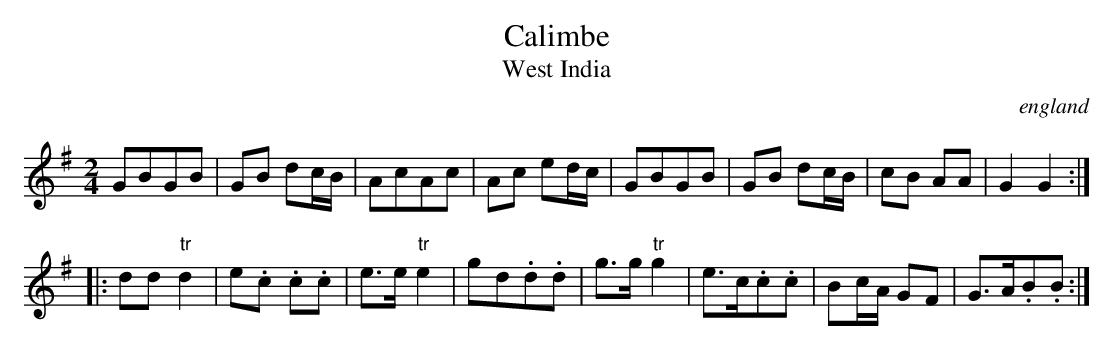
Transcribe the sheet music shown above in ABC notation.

X:1
T:Calimbe
T:West India
O:england
M:2/4
L:1/8
K:G
GBGB| GB dc/B/| AcAc| Ac ed/c/|\
GBGB| GB dc/B/| cB AA| G2G2::
dd "tr"d2| e.c .c.c| e>e "tr"e2| gd.d.d|\
g>g "tr"g2| e>c.c.c| Bc/A/ GF| G>A.B.B:|
